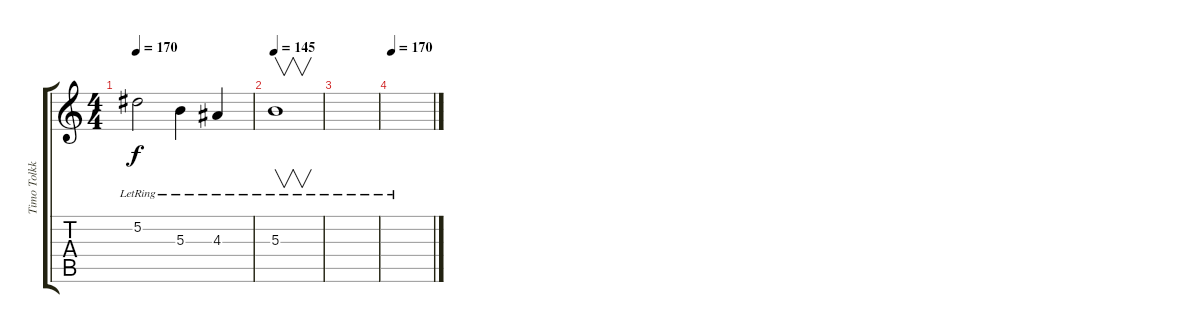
\track ("Timo Tolkki (Acoustic Guitar 2)" "Timo Tolkk") {instrument acousticguitarsteel}
\staff {score tabs}
\tuning (Eb4 Bb3 Gb3 Db3 Ab2 Eb2) {hide}
\ts (4 4)
\tempo 170
\clef g2
\ks c
5.2{lr}.2{dy f} 5.3{lr}.4 4.3{lr}.4 |
\tempo 145
5.3{lr}.1{v} |
|
\tempo 170
